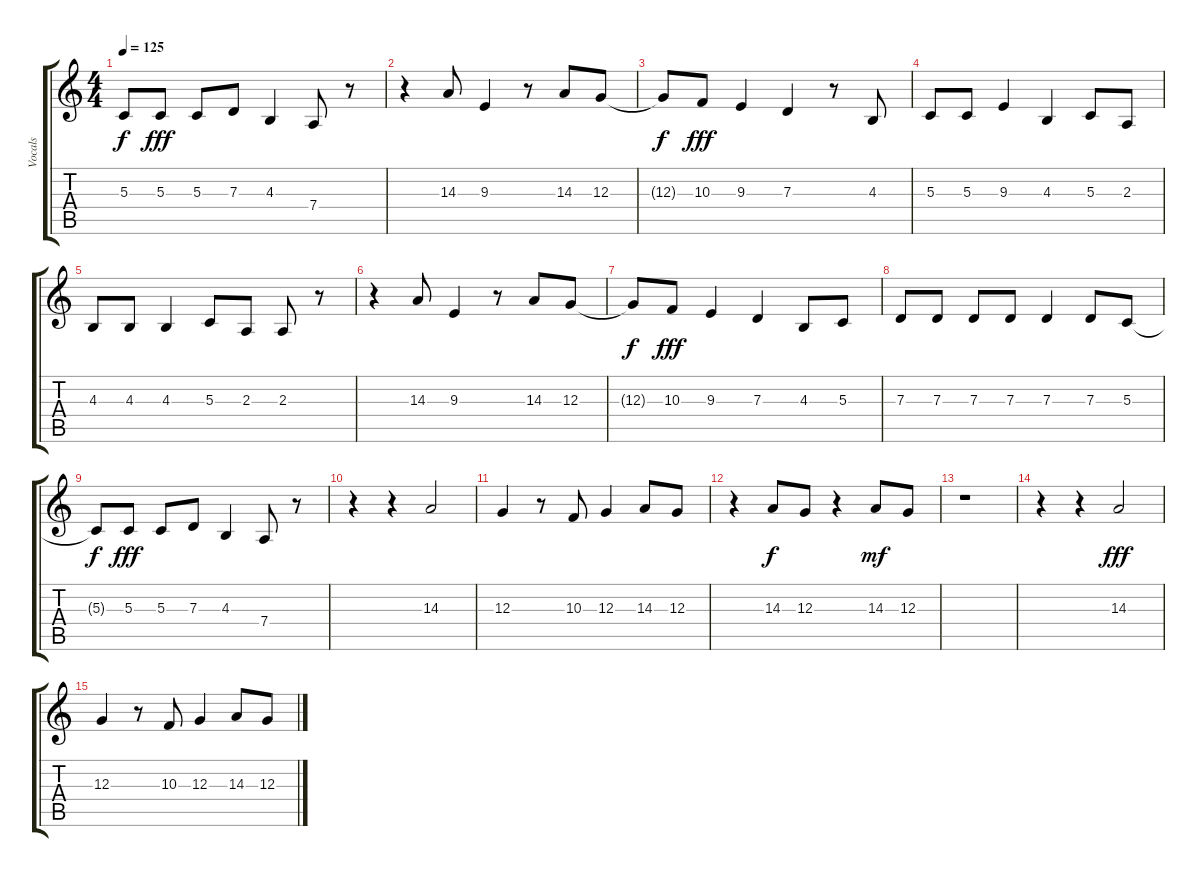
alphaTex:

\track ("Vocals" "Vocals") {instrument choiraahs}
\staff {score tabs}
\tuning (E4 B3 G3 D3 A2 E2) {hide}
\ts (4 4)
\tempo 125
\clef g2
\ks c
5.3{t}.8{dy f} 5.3.8{dy fff} 5.3.8 7.3.8 4.3.4 7.4.8 r.8 |
r.4 14.3.8 9.3.4 r.8 14.3.8 12.3.8 |
12.3{t}.8{dy f} 10.3.8{dy fff} 9.3.4 7.3.4 r.8 4.3.8 |
5.3.8 5.3.8 9.3.4 4.3.4 5.3.8 2.3.8 |
4.3.8 4.3.8 4.3.4 5.3.8 2.3.8 2.3.8 r.8 |
r.4 14.3.8 9.3.4 r.8 14.3.8 12.3.8 |
12.3{t}.8{dy f} 10.3.8{dy fff} 9.3.4 7.3.4 4.3.8 5.3.8 |
7.3.8 7.3.8 7.3.8 7.3.8 7.3.4 7.3.8 5.3.8 |
5.3{t}.8{dy f} 5.3.8{dy fff} 5.3.8 7.3.8 4.3.4 7.4.8 r.8 |
r.4 r.4 14.3.2 |
12.3.4 r.8 10.3.8 12.3.4 14.3.8 12.3.8 |
r.4 14.3.8{dy f} 12.3.8 r.4 14.3.8{dy mf} 12.3.8 |
r.1 |
r.4 r.4 14.3.2{dy fff} |
12.3.4 r.8 10.3.8 12.3.4 14.3.8 12.3.8
